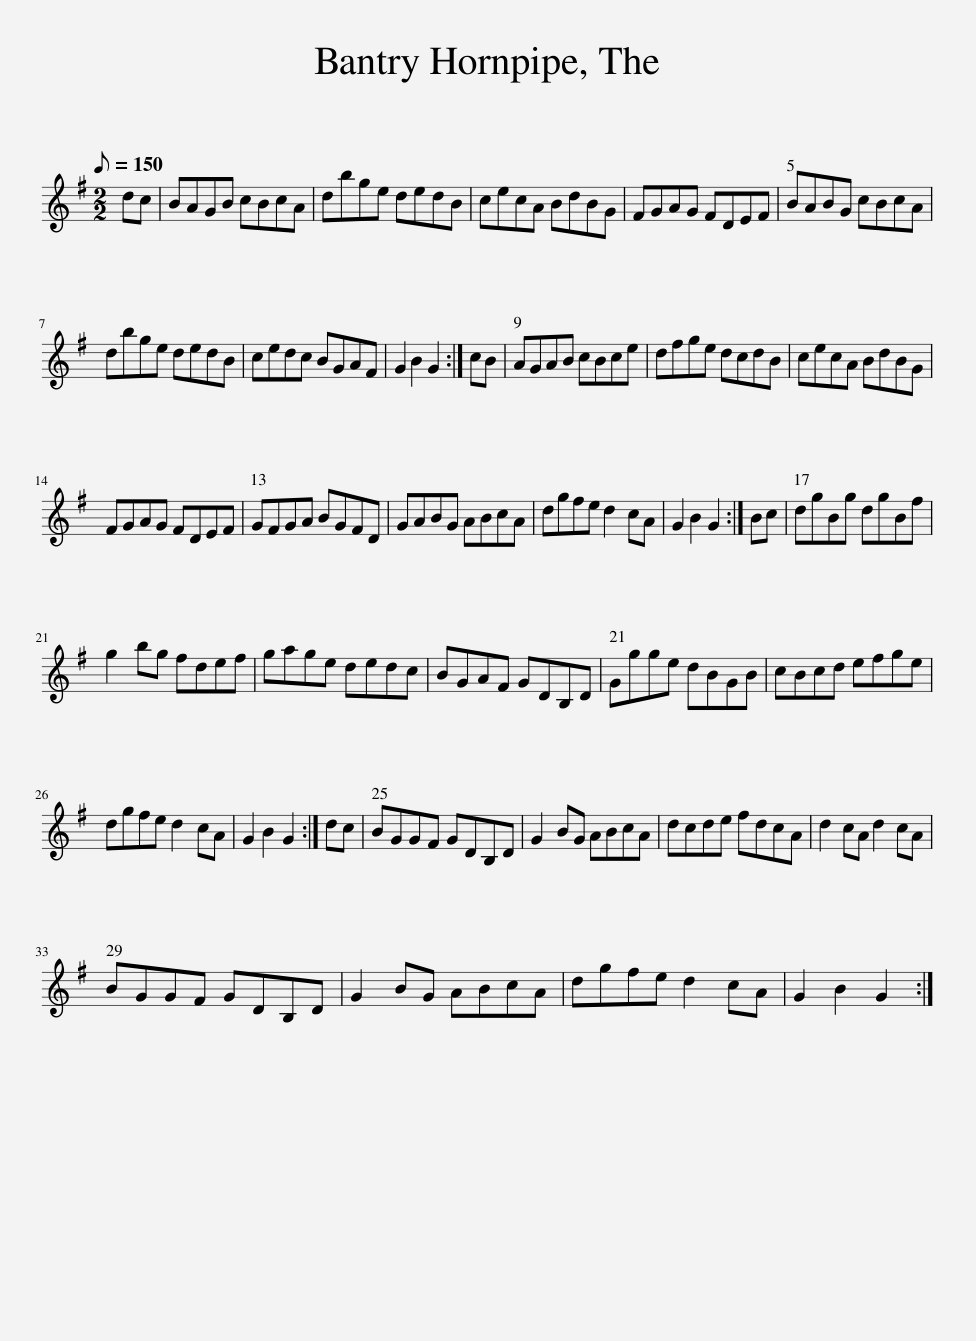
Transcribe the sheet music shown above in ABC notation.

X:1
L:1/8
Q:1/8=150
M:2/2
I:linebreak $
K:G
V:1 treble
V:1
 dc | BAGB cBcA | dbge dedB | cecA BdBG | FGAG FDEF | %5
 BABG cBcA |$ dbge dedB | cedc BGAF | G2 B2 G2 :| cB | %10
 AGAB cBce | dfge dcdB | cecA BdBG |$ FGAG FDEF | GFGA BGFD | %15
 GABG ABcA | dgfe d2 cA | G2 B2 G2 :| Bc | dgBg dgBf |$ %20
 g2 bg fdef | gage dedc | BGAF GDB,D | Ggge dBGB | cBcd efge |$ %25
 dgfe d2 cA | G2 B2 G2 :| dc | BGGF GDB,D | G2 BG ABcA | %30
 dcde fdcA | d2 cA d2 cA |$ BGGF GDB,D | G2 BG ABcA | dgfe d2 cA | %35
 G2 B2 G2 :| %36
